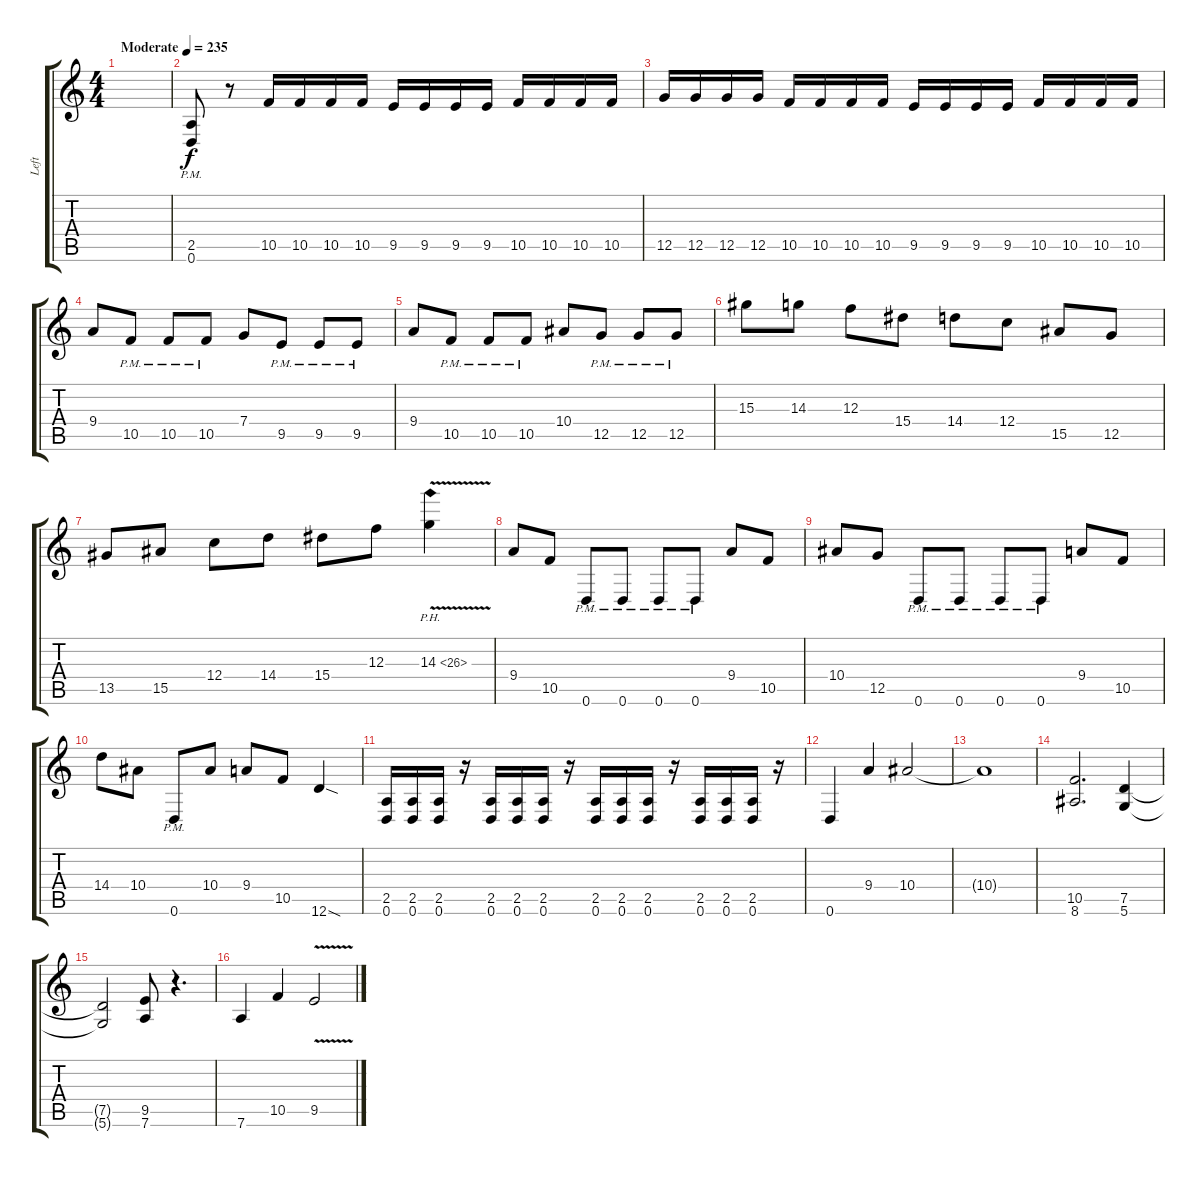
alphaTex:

\track ("Left" "Left") {instrument distortionguitar}
\staff {score tabs}
\tuning (D4 A3 F3 C3 G2 D2) {hide}
\ts (4 4)
\tempo (235 "Moderate")
\clef g2
\ks c
|
(2.5{pm} 0.6{pm}).8 r.8 10.5.16 10.5.16 10.5.16 10.5.16 9.5.16 9.5.16 9.5.16 9.5.16 10.5.16 10.5.16 10.5.16 10.5.16 |
12.5.16 12.5.16 12.5.16 12.5.16 10.5.16 10.5.16 10.5.16 10.5.16 9.5.16 9.5.16 9.5.16 9.5.16 10.5.16 10.5.16 10.5.16 10.5.16 |
9.4.8 10.5{pm}.8 10.5{pm}.8 10.5{pm}.8 7.4.8 9.5{pm}.8 9.5{pm}.8 9.5{pm}.8 |
9.4.8 10.5{pm}.8 10.5{pm}.8 10.5{pm}.8 10.4.8 12.5{pm}.8 12.5{pm}.8 12.5{pm}.8 |
15.3.8 14.3.8 12.3.8 15.4.8 14.4.8 12.4.8 15.5.8 12.5.8 |
13.5.8 15.5.8 12.4.8 14.4.8 15.4.8 12.3.8 14.3{ph 12 v}.4 |
9.4.8 10.5.8 0.6{pm}.8 0.6{pm}.8 0.6{pm}.8 0.6{pm}.8 9.4.8 10.5.8 |
10.4.8 12.5.8 0.6{pm}.8 0.6{pm}.8 0.6{pm}.8 0.6{pm}.8 9.4.8 10.5.8 |
14.4.8 10.4.8 0.6{pm}.8 10.4.8 9.4.8 10.5.8 12.6{sod}.4 |
(2.5 0.6).16 (2.5 0.6).16 (2.5 0.6).16 r.16 (2.5 0.6).16 (2.5 0.6).16 (2.5 0.6).16 r.16 (2.5 0.6).16 (2.5 0.6).16 (2.5 0.6).16 r.16 (2.5 0.6).16 (2.5 0.6).16 (2.5 0.6).16 r.16 |
0.6.4 9.4.4 10.4.2 |
10.4{t}.1 |
(10.5 8.6).2{d} (7.5 5.6).4 |
(7.5{t} 5.6{t}).2 (9.5 7.6).8 r.4{d} |
7.6.4 10.5.4 9.5{v}.2
